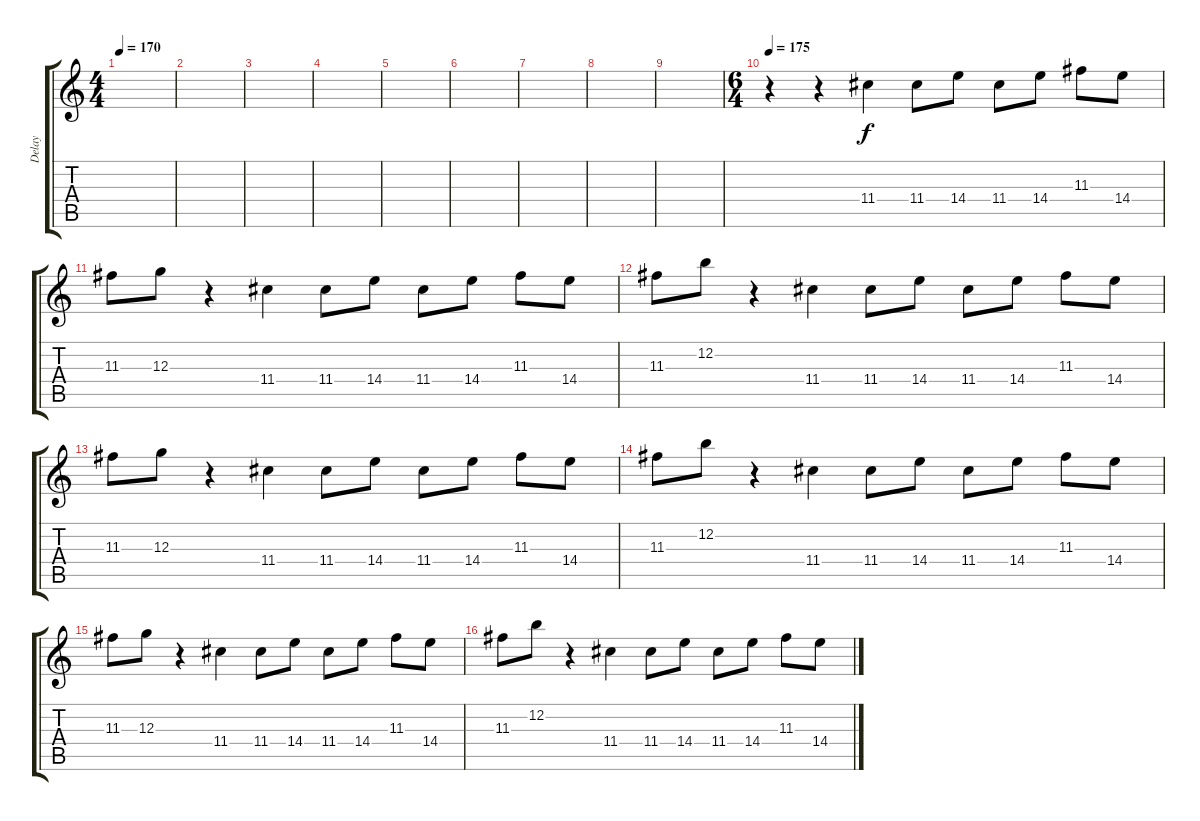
\track ("Delay" "Delay") {instrument distortionguitar}
\staff {score tabs}
\tuning (E4 B3 G3 D3 A2 E2) {hide}
\ts (4 4)
\tempo 170
\clef g2
\ks c
|
|
|
|
|
|
|
|
|
\ts (6 4)
\tempo 175
r.4{volume 9} r.4 11.4.4 11.4.8 14.4.8 11.4.8 14.4.8 11.3.8 14.4.8 |
11.3.8 12.3.8 r.4 11.4.4 11.4.8 14.4.8 11.4.8 14.4.8 11.3.8 14.4.8 |
11.3.8 12.2.8 r.4 11.4.4 11.4.8 14.4.8 11.4.8 14.4.8 11.3.8 14.4.8 |
11.3.8 12.3.8 r.4 11.4.4 11.4.8 14.4.8 11.4.8 14.4.8 11.3.8 14.4.8 |
11.3.8 12.2.8 r.4 11.4.4 11.4.8 14.4.8 11.4.8 14.4.8 11.3.8 14.4.8 |
11.3.8 12.3.8 r.4 11.4.4 11.4.8 14.4.8 11.4.8 14.4.8 11.3.8 14.4.8 |
11.3.8 12.2.8 r.4 11.4.4 11.4.8 14.4.8 11.4.8 14.4.8 11.3.8 14.4.8
